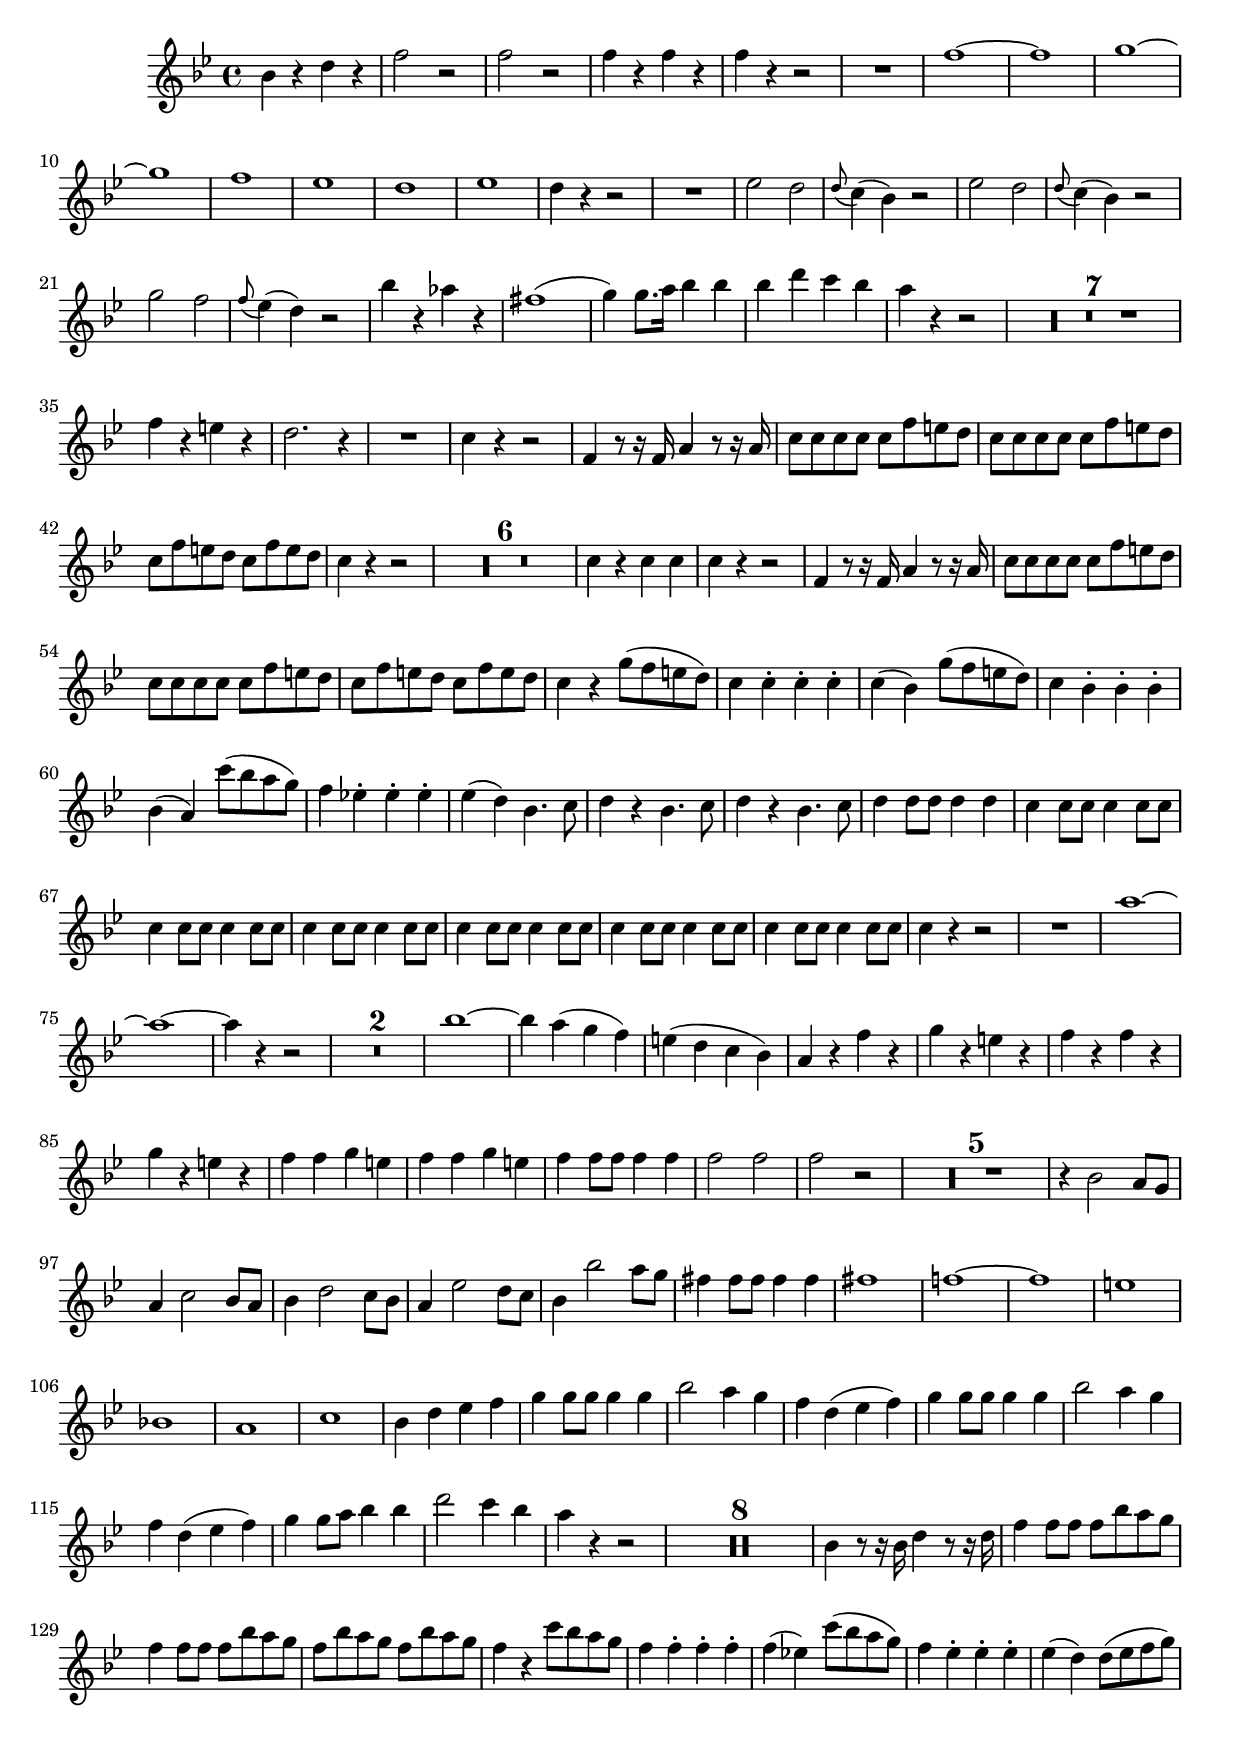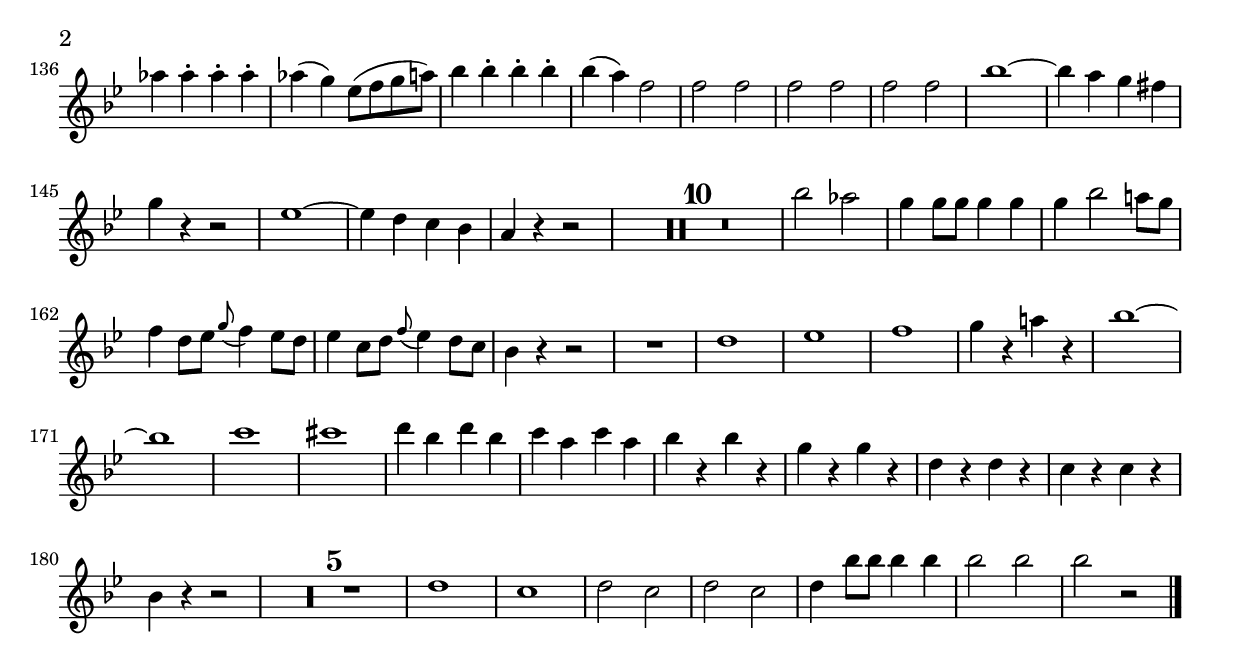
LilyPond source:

\version "2.16.0"      %Gossec - Symphonie si bémol
                        %Hautbois1 - 1er mvt
\relative c''{
\clef treble
\key bes \major
\time 4/4




bes4 r d r
f2 r
f r
f4 r f r
f r r2
R1
f ~
f
g ~
g
f 
ees 
d
ees
d4 r r2
R1
ees2 d
\appoggiatura d8 c4( bes) r2
ees d
\appoggiatura d8 c4( bes) r2
g' f 
\appoggiatura f8 ees4( d) r2
bes'4 r aes r
fis1( 
g4) g8. a16 bes4 bes
bes d c bes 
a r r2
\set Score.skipBars = ##t R1 * 7
%
%
%
%
%
%
f4 r e r
d2. r4
R1
c4 r r2
f,4 r8 r16 f a4 r8 r16 a      %^\markup{"Solo"} sur 1er tps
c8 c c c c f e d
c c c c c f e d
c f e d c f e d
c4 r r2
\set Score.skipBars = ##t R1 * 6
%
%
%
%
%
c4 r c c
c r r2
f,4 r8 r16 f a4 r8 r16 a     %^\markup{"Solo"} sur 1er tps
c8 c c c c f e d
c c c c c f e d
c f e d c f e d
c4 r g'8( f e d)
c4 c-. c-. c-. 
c( bes) g'8( f e d)
c4 bes-. bes-. bes-.
bes( a) c'8( bes a g)
f4 ees!-. ees-. ees-.
ees( d) bes4. c8
d4 r bes4. c8
d4 r bes4. c8
d4 d8 d d4 d
c4 c8 c c4 c8 c
c4 c8 c c4 c8 c
c4 c8 c c4 c8 c
c4 c8 c c4 c8 c
c4 c8 c c4 c8 c
c4 c8 c c4 c8 c
c4 r r2
R1
a' ~
a ~
a4 r r2
\set Score.skipBars = ##t R1 * 2 
%
bes1 ~
bes4 a( g f)
e( d c bes)
a r f' r
g r e r
f r f r 
g r e r 
f f g e 
f f g e
f f8 f f4 f
f2 f
f r
\set Score.skipBars = ##t R1 * 5
%
%
%
%
r4  bes,2 a8 g    %^\markup{"Solo"} sur 1er tps
a4 c2 bes8 a
bes4 d2 c8 bes
a4 ees'2 d8 c
bes4 bes'2 a8 g
fis4 fis8 fis fis4 fis
fis1
f! ~
f
e
bes! 
a 
c
bes4 d ees f
g g8 g g4 g
bes2 a4 g
f d( ees f)
g g8 g g4 g
bes2 a4 g
f d( ees f)
g g8 a bes4 bes
d2 c4 bes 
a r r2
\set Score.skipBars = ##t R1 * 8 \allowPageTurn
%
%
%
%
%
%
%
bes,4 r8 r16 bes d4 r8 r16 d     %^\markup{"Solo"} sur 1er tps
f4 f8 f f bes a g
f4 f8 f f bes a g 
f bes a g f bes a g
f4 r c'8 bes a g
f4 f-. f-. f-.
f( ees!) c'8( bes a g)
f4 ees-. ees-. ees-.
ees( d) d8( ees f g)
aes4 aes-. aes-. aes-.
aes( g) ees8( f g a)
bes4 bes-. bes-. bes-.
bes( a) f2
f f
f f
f f
bes1 ~
bes4 a g fis
g r r2
ees1 ~
ees4 d c bes
a r r2
\set Score.skipBars = ##t R1 * 10
%
%
%
%
%
%
%
%
%
bes'2 aes
g4 g8 g g4 g
g bes2 a!8 g
f4 d8 ees \appoggiatura g8 f4 ees8 d   % appoggiatura g16 sur SIEBER 
ees4 c8 d \appoggiatura f8 ees4 d8 c
bes4 r r2
R1
d
ees
f
g4 r a! r 
bes1 ~
bes
c
cis
d4 bes d bes 
c a c a
bes r bes r
g r g r
d r d r
c r c r
bes r r2
\set Score.skipBars = ##t R1 * 5
%
%
%
%
d1
c
d2 c
d c
d4 bes'8 bes bes4 bes
bes2 bes 
bes r \bar "|." 
}
